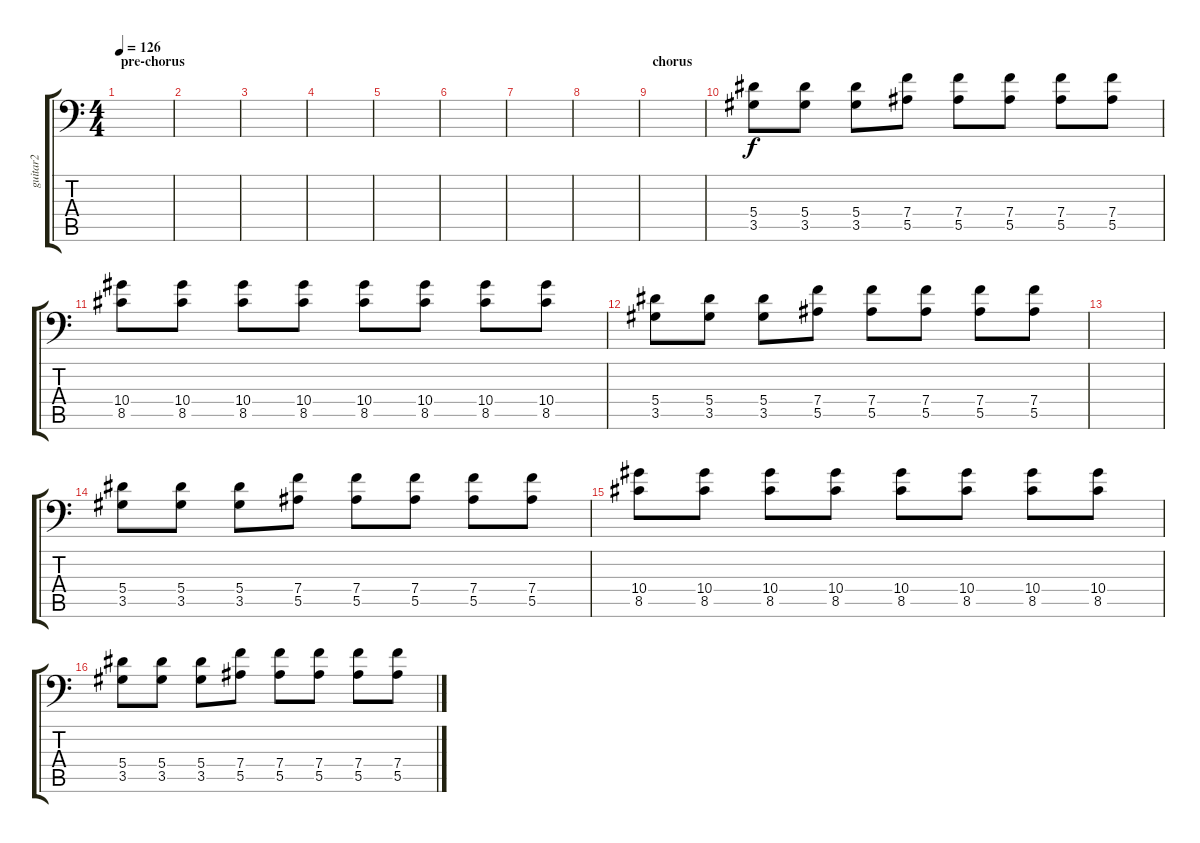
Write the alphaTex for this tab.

\track ("guitar2" "guitar2") {instrument distortionguitar}
\staff {score tabs}
\tuning (C4 G3 Eb3 Bb2 F2 Bb1) {hide}
\ts (4 4)
\section ("" "pre-chorus")
\tempo 126
\clef f4
\ks c
|
|
|
|
|
|
|
|
\section ("" "chorus")
|
(5.4 3.5).8 (5.4 3.5).8 (5.4 3.5).8 (7.4 5.5).8 (7.4 5.5).8 (7.4 5.5).8 (7.4 5.5).8 (7.4 5.5).8 |
(10.4 8.5).8 (10.4 8.5).8 (10.4 8.5).8 (10.4 8.5).8 (10.4 8.5).8 (10.4 8.5).8 (10.4 8.5).8 (10.4 8.5).8 |
(5.4 3.5).8 (5.4 3.5).8 (5.4 3.5).8 (7.4 5.5).8 (7.4 5.5).8 (7.4 5.5).8 (7.4 5.5).8 (7.4 5.5).8 |
|
(5.4 3.5).8 (5.4 3.5).8 (5.4 3.5).8 (7.4 5.5).8 (7.4 5.5).8 (7.4 5.5).8 (7.4 5.5).8 (7.4 5.5).8 |
(10.4 8.5).8 (10.4 8.5).8 (10.4 8.5).8 (10.4 8.5).8 (10.4 8.5).8 (10.4 8.5).8 (10.4 8.5).8 (10.4 8.5).8 |
(5.4 3.5).8 (5.4 3.5).8 (5.4 3.5).8 (7.4 5.5).8 (7.4 5.5).8 (7.4 5.5).8 (7.4 5.5).8 (7.4 5.5).8
